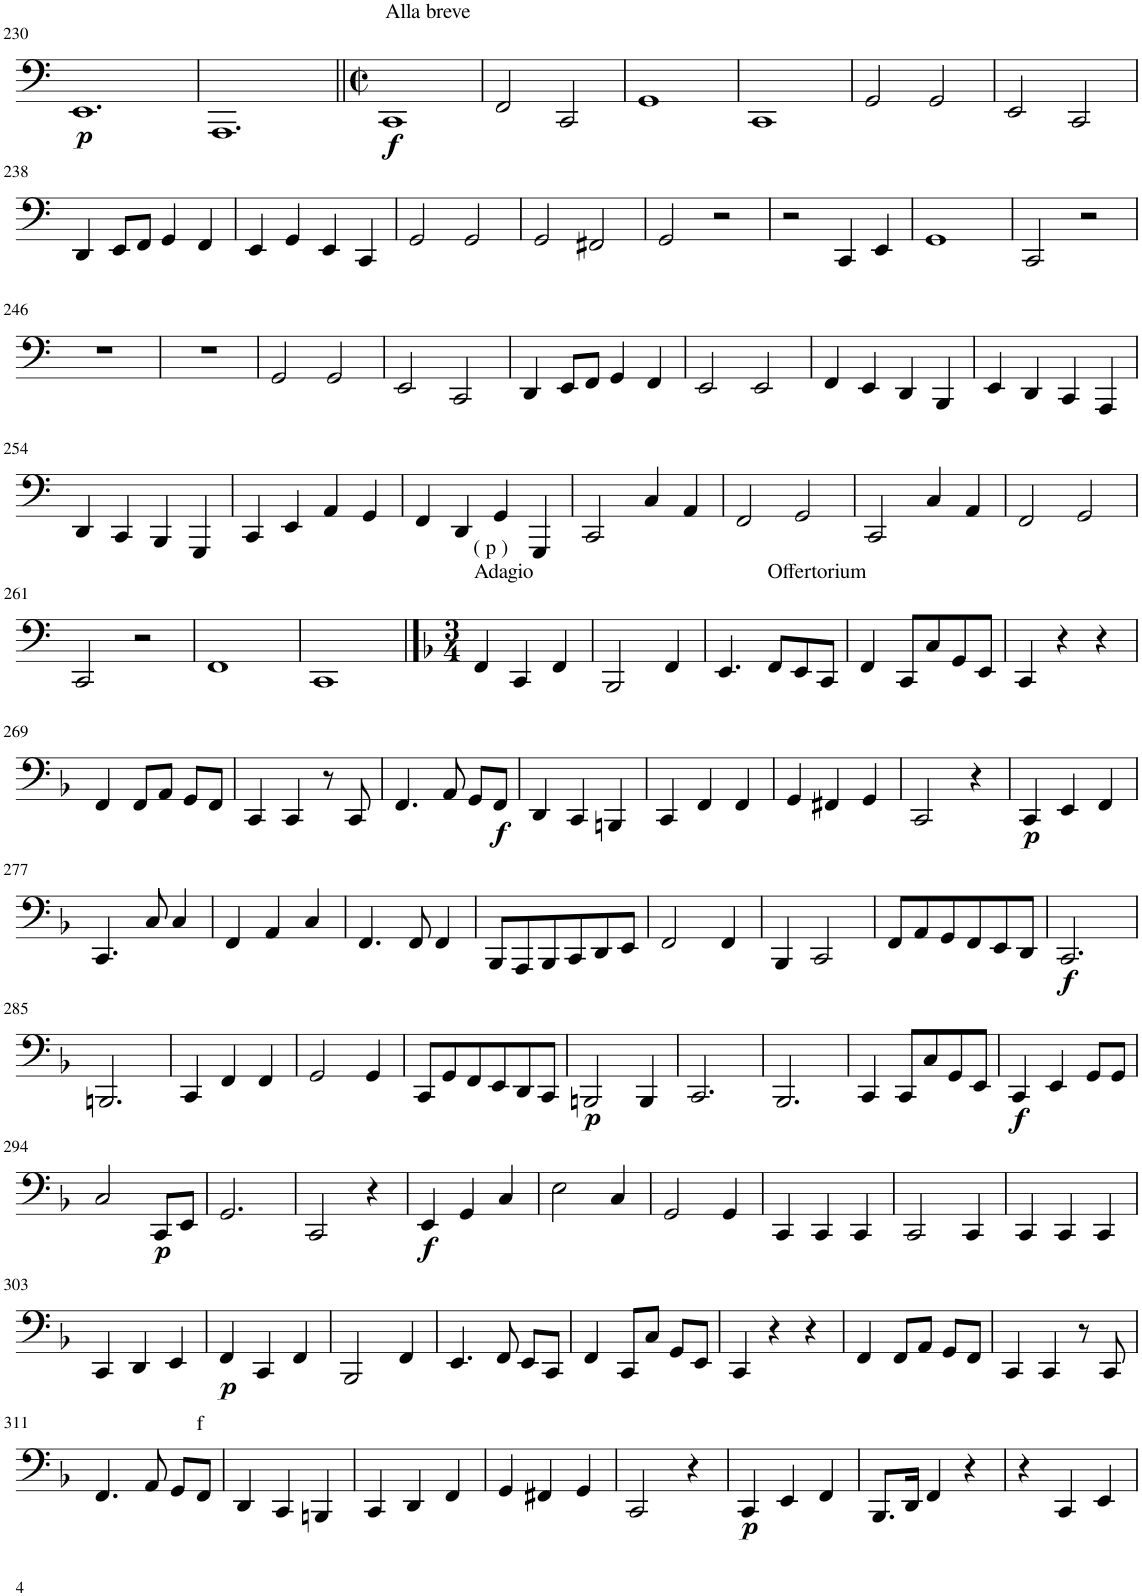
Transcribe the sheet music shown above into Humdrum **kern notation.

**kern	**dynam
*part1	*part1
*staff1	*staff1
*I"[Double Bass]	*
!!LO:PB:g=z
*clefF4	*
*Trd7c12	*
*k[]	*
*C:	*
*M3/2	*
=230	=230
!	!LO:DY:b
1.EE	p
=231	=231
1.AAA	.
=232||	=232||
*M2/2	*
*met(c|)	*
!LO:TX:a:t=Alla breve	!
!	!LO:DY:b
1CC	f
=233	=233
2FF/	.
2CC/	.
=234	=234
1GG	.
=235	=235
1CC	.
=236	=236
2GG/	.
2GG/	.
=237	=237
2EE/	.
2CC/	.
!!LO:LB:g=z
=238	=238
4DD/	.
8EE/L	.
8FF/J	.
4GG/	.
4FF/	.
=239	=239
4EE/	.
4GG/	.
4EE/	.
4CC/	.
=240	=240
2GG/	.
2GG/	.
=241	=241
2GG/	.
2FF#X/	.
=242	=242
2GG/	.
2r	.
=243	=243
2r	.
4CC/	.
4EE/	.
=244	=244
1GG	.
=245	=245
2CC/	.
2r	.
!!LO:LB:g=z
=246	=246
1r	.
=247	=247
1r	.
=248	=248
2GG/	.
2GG/	.
=249	=249
2EE/	.
2CC/	.
=250	=250
4DD/	.
8EE/L	.
8FF/J	.
4GG/	.
4FF/	.
=251	=251
2EE/	.
2EE/	.
=252	=252
4FF/	.
4EE/	.
4DD/	.
4BBB/	.
=253	=253
4EE/	.
4DD/	.
4CC/	.
4AAA/	.
!!LO:LB:g=z
=254	=254
4DD/	.
4CC/	.
4BBB/	.
4GGG/	.
=255	=255
4CC/	.
4EE/	.
4AA/	.
4GG/	.
=256	=256
4FF/	.
4DD/	.
4GG/	.
4GGG/	.
=257	=257
2CC/	.
4C/	.
4AA/	.
=258	=258
2FF/	.
2GG/	.
=259	=259
2CC/	.
4C/	.
4AA/	.
=260	=260
2FF/	.
2GG/	.
!!LO:LB:g=z
=261	=261
2CC/	.
2r	.
=262	=262
1FF	.
=263	=263
1CC	.
==264	==264
*k[b-]	*
*F:	*
*M3/4	*
!LO:TX:a:t=Adagio	!
!LO:TX:a:t=( p )	!
4FF/	.
4CC/	.
4FF/	.
=265	=265
2BBB-/	.
4FF/	.
=266	=266
4.EE/	.
!LO:TX:a:t=Offertorium	!
8FF/L	.
8EE/	.
8CC/J	.
=267	=267
4FF/	.
8CC/L	.
8C/	.
8GG/	.
8EE/J	.
=268	=268
4CC/	.
4r	.
4r	.
!!LO:LB:g=z
=269	=269
4FF/	.
8FF/L	.
8AA/J	.
8GG/L	.
8FF/J	.
=270	=270
4CC/	.
4CC/	.
8r	.
8CC/	.
=271	=271
4.FF/	.
8AA/	.
8GG/L	.
!	!LO:DY:b
8FF/J	f
=272	=272
4DD/	.
4CC/	.
4BBBn/	.
=273	=273
4CC/	.
4FF/	.
4FF/	.
=274	=274
4GG/	.
4FF#X/	.
4GG/	.
=275	=275
2CC/	.
4r	.
=276	=276
!	!LO:DY:b
4CC/	p
4EE/	.
4FF/	.
!!LO:LB:g=z
=277	=277
4.CC/	.
8C/	.
4C/	.
=278	=278
4FF/	.
4AA/	.
4C/	.
=279	=279
4.FF/	.
8FF/	.
4FF/	.
=280	=280
8BBB-/L	.
8AAA/	.
8BBB-/	.
8CC/	.
8DD/	.
8EE/J	.
=281	=281
2FF/	.
4FF/	.
=282	=282
4BBB-/	.
2CC/	.
=283	=283
8FF/L	.
8AA/	.
8GG/	.
8FF/	.
8EE/	.
8DD/J	.
=284	=284
!	!LO:DY:b
2.CC/	f
!!LO:LB:g=z
=285	=285
2.BBBn/	.
=286	=286
4CC/	.
4FF/	.
4FF/	.
=287	=287
2GG/	.
4GG/	.
=288	=288
8CC/L	.
8GG/	.
8FF/	.
8EE/	.
8DD/	.
8CC/J	.
=289	=289
!	!LO:DY:b
2BBBn/	p
4BBB/	.
=290	=290
2.CC/	.
=291	=291
2.BBB-/	.
=292	=292
4CC/	.
8CC/L	.
8C/	.
8GG/	.
8EE/J	.
=293	=293
!	!LO:DY:b
4CC/	f
4EE/	.
8GG/L	.
8GG/J	.
!!LO:LB:g=z
=294	=294
2C/	.
!	!LO:DY:b
8CC/L	p
8EE/J	.
=295	=295
2.GG/	.
=296	=296
2CC/	.
4r	.
=297	=297
!	!LO:DY:b
4EE/	f
4GG/	.
4C/	.
=298	=298
2E\	.
4C/	.
=299	=299
2GG/	.
4GG/	.
=300	=300
4CC/	.
4CC/	.
4CC/	.
=301	=301
2CC/	.
4CC/	.
=302	=302
4CC/	.
4CC/	.
4CC/	.
!!LO:LB:g=z
=303	=303
4CC/	.
4DD/	.
4EE/	.
=304	=304
!	!LO:DY:b
4FF/	p
4CC/	.
4FF/	.
=305	=305
2BBB-/	.
4FF/	.
=306	=306
4.EE/	.
8FF/	.
8EE/L	.
8CC/J	.
=307	=307
4FF/	.
8CC/L	.
8C/J	.
8GG/L	.
8EE/J	.
=308	=308
4CC/	.
4r	.
4r	.
=309	=309
4FF/	.
8FF/L	.
8AA/J	.
8GG/L	.
8FF/J	.
=310	=310
4CC/	.
4CC/	.
8r	.
8CC/	.
!!LO:LB:g=z
=311	=311
4.FF/	.
8AA/	.
8GG/L	.
!LO:TX:a:t=f	!
8FF/J	.
=312	=312
4DD/	.
4CC/	.
4BBBn/	.
=313	=313
4CC/	.
4DD/	.
4FF/	.
=314	=314
4GG/	.
4FF#X/	.
4GG/	.
=315	=315
2CC/	.
4r	.
=316	=316
!	!LO:DY:b
4CC/	p
4EE/	.
4FF/	.
=317	=317
8.BBB-/L	.
16DD/Jk	.
4FF/	.
4r	.
=318	=318
4r	.
4CC/	.
4EE/	.
=	=
*-	*-
